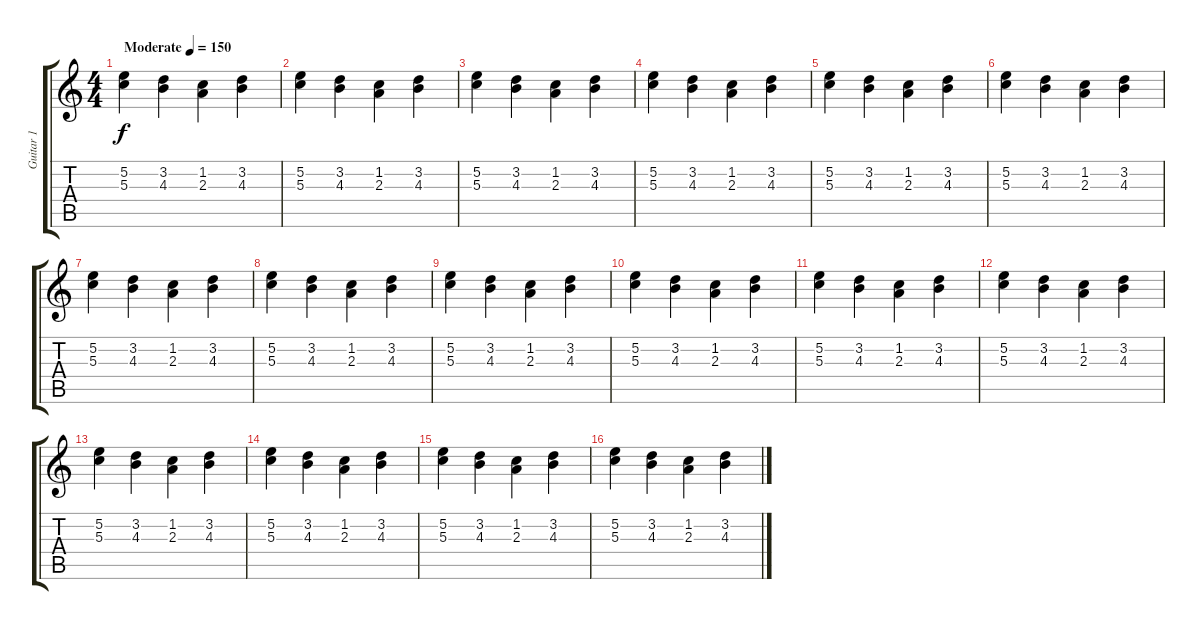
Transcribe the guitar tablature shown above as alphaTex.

\track ("Guitar 1" "Guitar 1") {instrument electricguitarclean}
\staff {score tabs}
\tuning (E4 B3 G3 D3 A2 E2) {hide}
\ts (4 4)
\tempo (150 "Moderate")
\clef g2
\ks c
(5.2 5.3).4{dy f instrument electricguitarclean} (3.2 4.3).4 (1.2 2.3).4 (3.2 4.3).4 |
(5.2 5.3).4 (3.2 4.3).4 (1.2 2.3).4 (3.2 4.3).4 |
(5.2 5.3).4 (3.2 4.3).4 (1.2 2.3).4 (3.2 4.3).4 |
(5.2 5.3).4 (3.2 4.3).4 (1.2 2.3).4 (3.2 4.3).4 |
(5.2 5.3).4 (3.2 4.3).4 (1.2 2.3).4 (3.2 4.3).4 |
(5.2 5.3).4 (3.2 4.3).4 (1.2 2.3).4 (3.2 4.3).4 |
(5.2 5.3).4 (3.2 4.3).4 (1.2 2.3).4 (3.2 4.3).4 |
(5.2 5.3).4 (3.2 4.3).4 (1.2 2.3).4 (3.2 4.3).4 |
(5.2 5.3).4 (3.2 4.3).4 (1.2 2.3).4 (3.2 4.3).4 |
(5.2 5.3).4 (3.2 4.3).4 (1.2 2.3).4 (3.2 4.3).4 |
(5.2 5.3).4 (3.2 4.3).4 (1.2 2.3).4 (3.2 4.3).4 |
(5.2 5.3).4 (3.2 4.3).4 (1.2 2.3).4 (3.2 4.3).4 |
(5.2 5.3).4 (3.2 4.3).4 (1.2 2.3).4 (3.2 4.3).4 |
(5.2 5.3).4 (3.2 4.3).4 (1.2 2.3).4 (3.2 4.3).4 |
(5.2 5.3).4 (3.2 4.3).4 (1.2 2.3).4 (3.2 4.3).4 |
(5.2 5.3).4 (3.2 4.3).4 (1.2 2.3).4 (3.2 4.3).4
